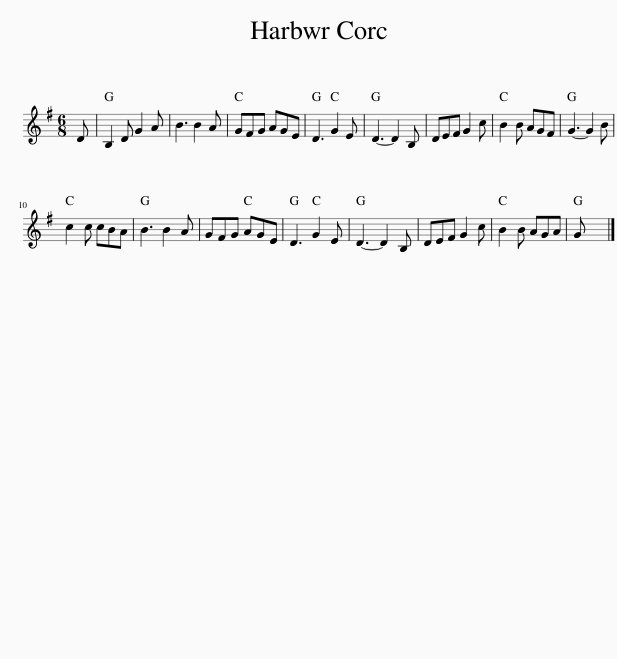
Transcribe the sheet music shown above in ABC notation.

X:1
L:1/8
M:6/8
I:linebreak $
K:G
V:1 treble
V:1
 D | B,2 D G2 A | B3 B2 A | GFG AGE | D3 G2 E | %5
 D3- D2 B, | DEF G2 c | B2 B AGF | G3- G2 B |$ c2 c cBA | %10
 B3 B2 A | GFG AGE | D3 G2 E | D3- D2 B, | DEF G2 c | %15
 B2 B AGA | G x4 |] %17
